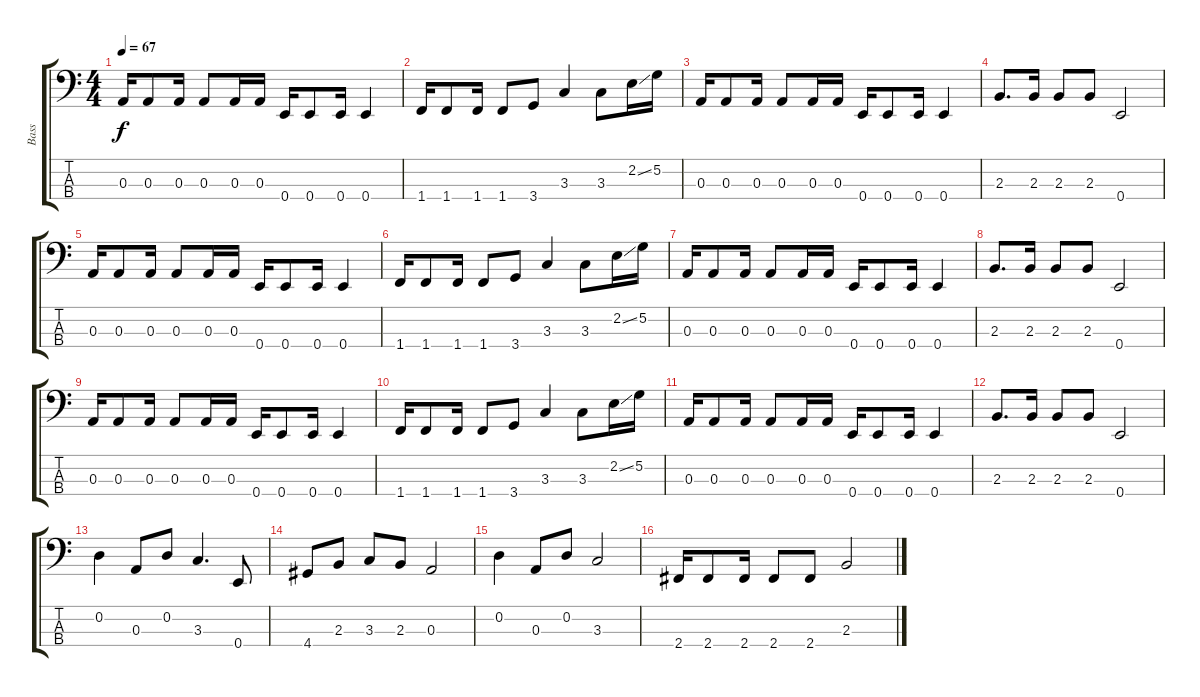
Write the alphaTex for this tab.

\track ("Bass" "Bass") {instrument electricbasspick}
\staff {score tabs}
\tuning (G2 D2 A1 E1) {hide}
\ts (4 4)
\tempo 67
\clef f4
\ks c
0.3.16{dy f} 0.3.8 0.3.16 0.3.8 0.3.16 0.3.16 0.4.16 0.4.8 0.4.16 0.4.4 |
1.4.16 1.4.8 1.4.16 1.4.8 3.4.8 3.3.4 3.3.8 2.2{ss}.16 5.2.16 |
0.3.16 0.3.8 0.3.16 0.3.8 0.3.16 0.3.16 0.4.16 0.4.8 0.4.16 0.4.4 |
2.3.8{d} 2.3.16 2.3.8 2.3.8 0.4.2 |
0.3.16 0.3.8 0.3.16 0.3.8 0.3.16 0.3.16 0.4.16 0.4.8 0.4.16 0.4.4 |
1.4.16 1.4.8 1.4.16 1.4.8 3.4.8 3.3.4 3.3.8 2.2{ss}.16 5.2.16 |
0.3.16 0.3.8 0.3.16 0.3.8 0.3.16 0.3.16 0.4.16 0.4.8 0.4.16 0.4.4 |
2.3.8{d} 2.3.16 2.3.8 2.3.8 0.4.2 |
0.3.16 0.3.8 0.3.16 0.3.8 0.3.16 0.3.16 0.4.16 0.4.8 0.4.16 0.4.4 |
1.4.16 1.4.8 1.4.16 1.4.8 3.4.8 3.3.4 3.3.8 2.2{ss}.16 5.2.16 |
0.3.16 0.3.8 0.3.16 0.3.8 0.3.16 0.3.16 0.4.16 0.4.8 0.4.16 0.4.4 |
2.3.8{d} 2.3.16 2.3.8 2.3.8 0.4.2 |
0.2.4 0.3.8 0.2.8 3.3.4{d} 0.4.8 |
4.4.8 2.3.8 3.3.8 2.3.8 0.3.2 |
0.2.4 0.3.8 0.2.8 3.3.2 |
2.4.16 2.4.8 2.4.16 2.4.8 2.4.8 2.3.2
